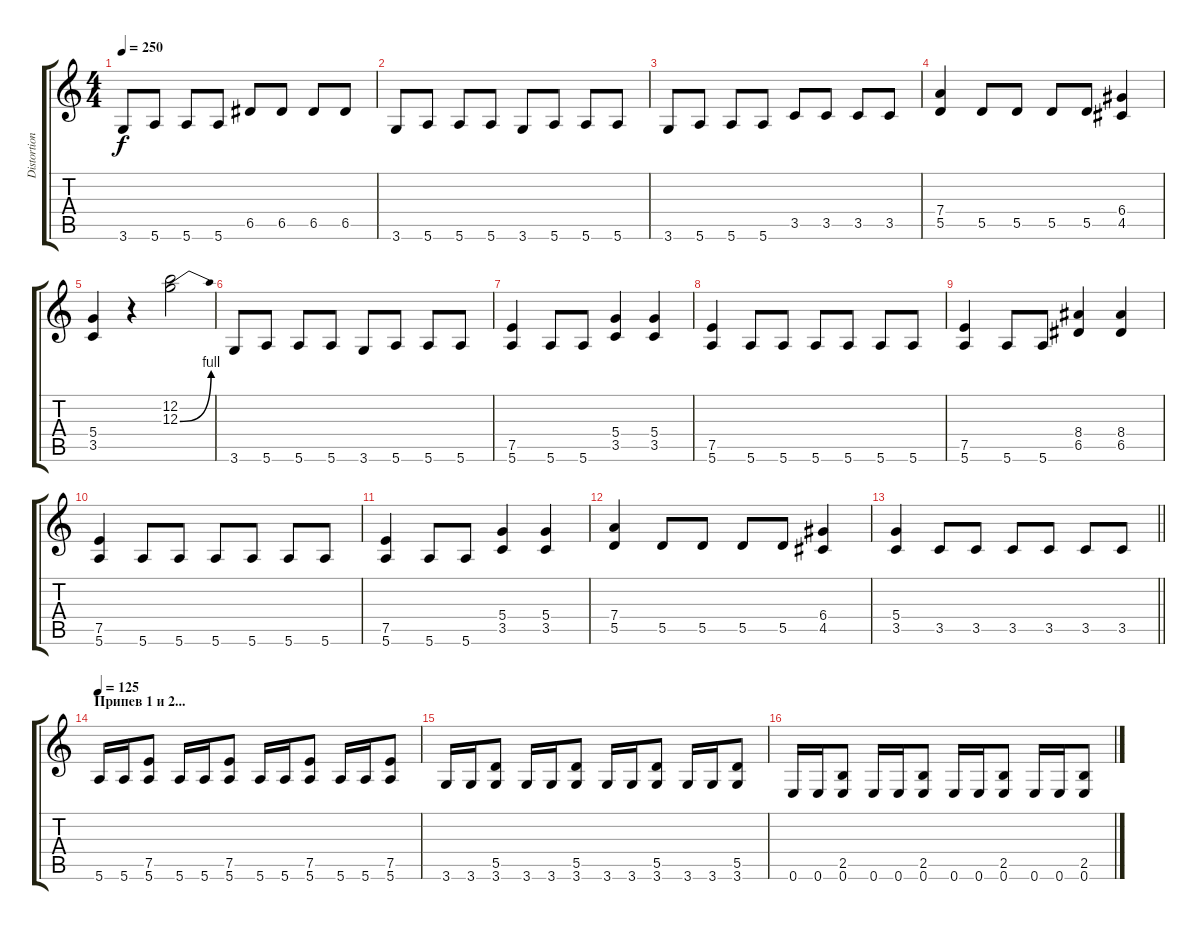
\track ("Distortion" "Distortion") {instrument electricguitarclean}
\staff {score tabs}
\tuning (E4 B3 G3 D3 A2 E2) {hide}
\ts (4 4)
\tempo 250
\clef g2
\ks c
3.6.8{dy f} 5.6.8 5.6.8 5.6.8 6.5.8 6.5.8 6.5.8 6.5.8 |
3.6.8 5.6.8 5.6.8 5.6.8 3.6.8 5.6.8 5.6.8 5.6.8 |
3.6.8 5.6.8 5.6.8 5.6.8 3.5.8 3.5.8 3.5.8 3.5.8 |
(7.4 5.5).4 5.5.8 5.5.8 5.5.8 5.5.8 (6.4 4.5).4 |
(5.4 3.5).4 r.4 (12.2 12.3{be (bend 0 0 60 4)}).2 |
3.6.8 5.6.8 5.6.8 5.6.8 3.6.8 5.6.8 5.6.8 5.6.8 |
(7.5 5.6).4 5.6.8 5.6.8 (5.4 3.5).4 (5.4 3.5).4 |
(7.5 5.6).4 5.6.8 5.6.8 5.6.8 5.6.8 5.6.8 5.6.8 |
(7.5 5.6).4 5.6.8 5.6.8 (8.4 6.5).4 (8.4 6.5).4 |
(7.5 5.6).4 5.6.8 5.6.8 5.6.8 5.6.8 5.6.8 5.6.8 |
(7.5 5.6).4 5.6.8 5.6.8 (5.4 3.5).4 (5.4 3.5).4 |
(7.4 5.5).4 5.5.8 5.5.8 5.5.8 5.5.8 (6.4 4.5).4 |
\barLineRight lightlight
(5.4 3.5).4 3.5.8 3.5.8 3.5.8 3.5.8 3.5.8 3.5.8 |
\section ("" "Припев 1 и 2...")
\tempo 125
5.6.16 5.6.16 (7.5 5.6).8 5.6.16 5.6.16 (7.5 5.6).8 5.6.16 5.6.16 (7.5 5.6).8 5.6.16 5.6.16 (7.5 5.6).8 |
3.6.16 3.6.16 (5.5 3.6).8 3.6.16 3.6.16 (5.5 3.6).8 3.6.16 3.6.16 (5.5 3.6).8 3.6.16 3.6.16 (5.5 3.6).8 |
0.6.16 0.6.16 (2.5 0.6).8 0.6.16 0.6.16 (2.5 0.6).8 0.6.16 0.6.16 (2.5 0.6).8 0.6.16 0.6.16 (2.5 0.6).8
